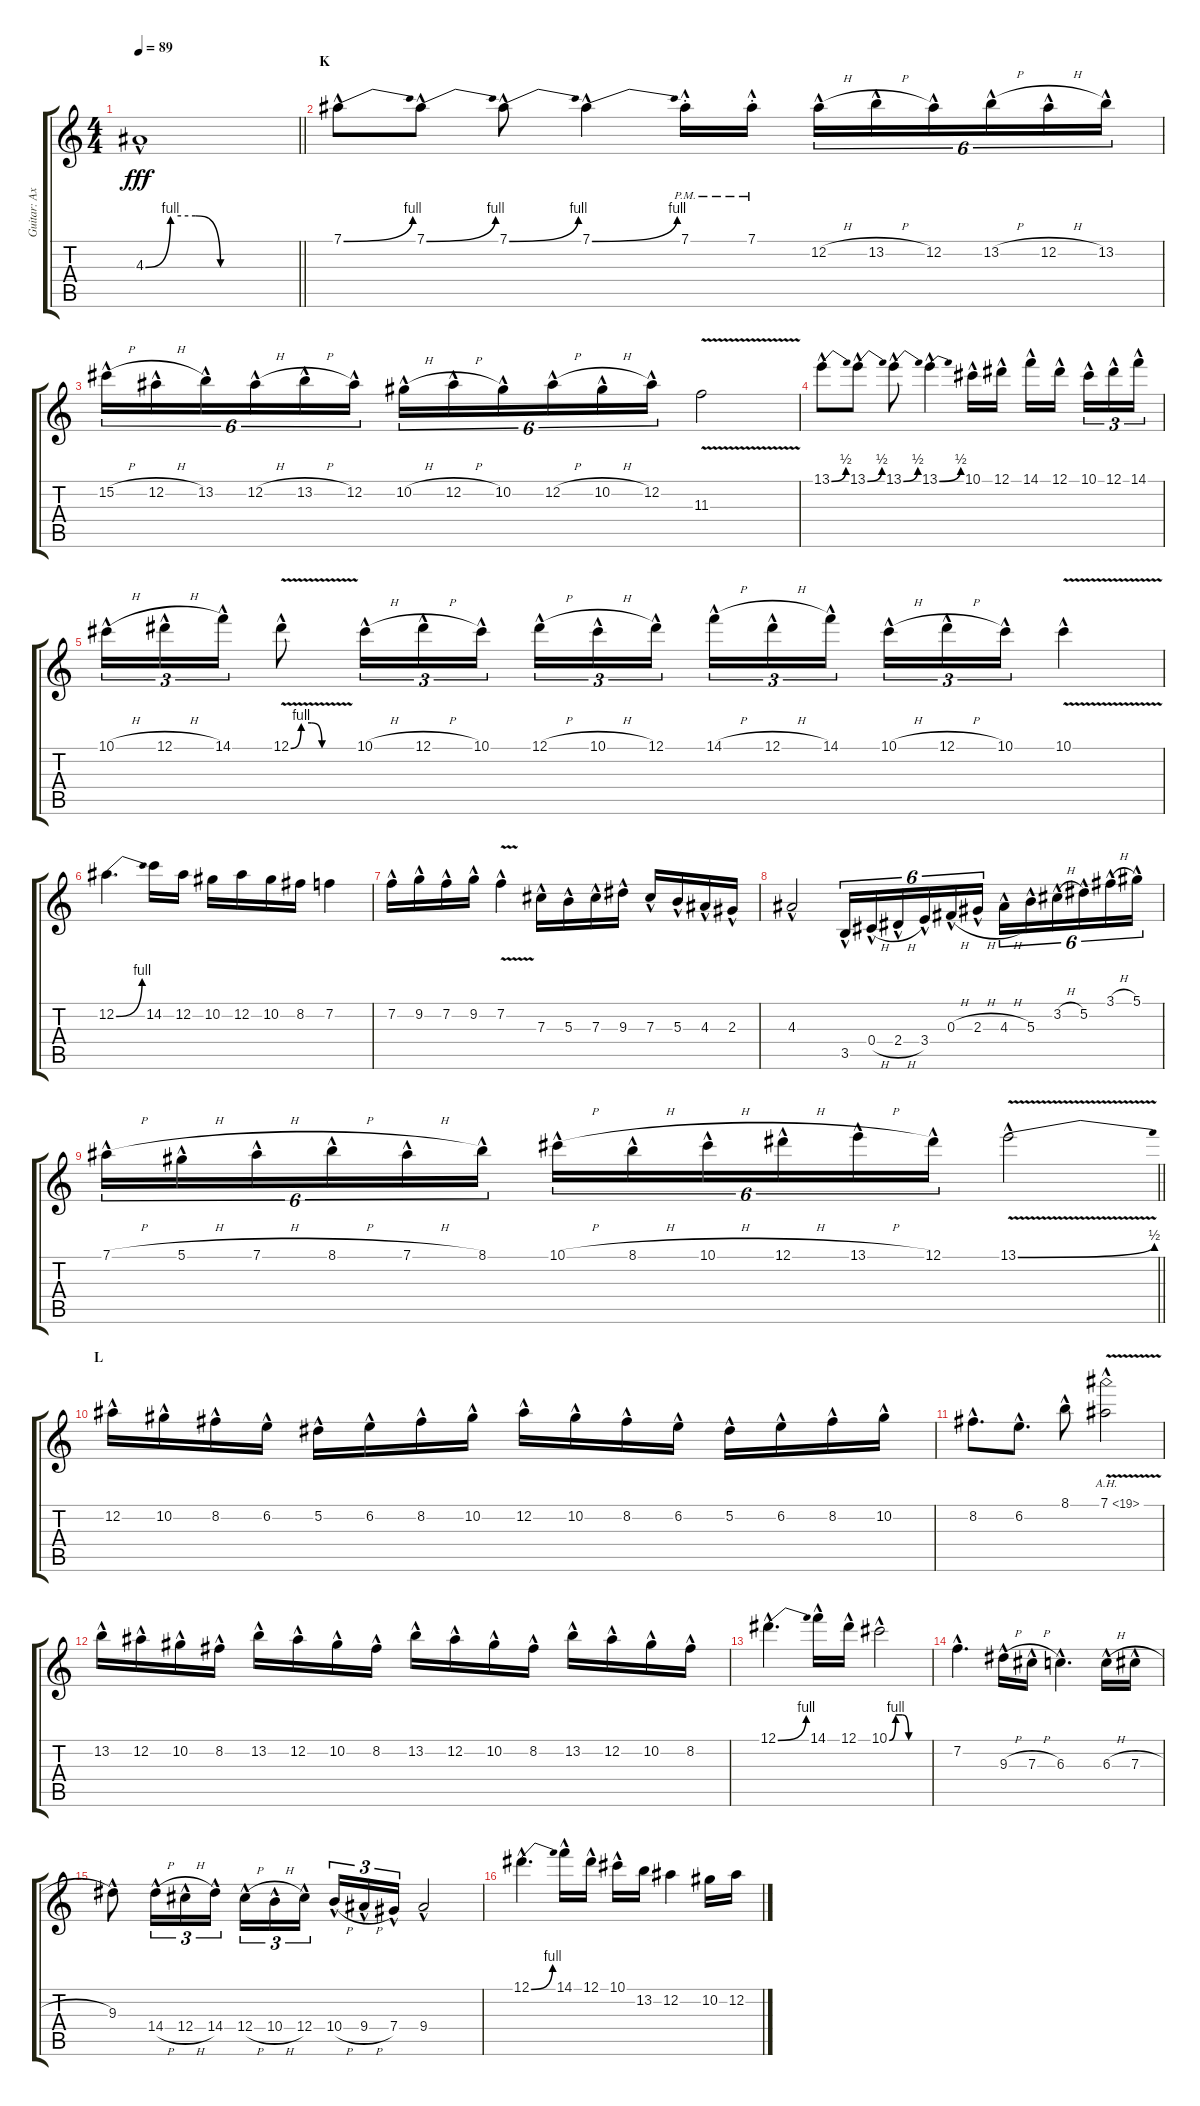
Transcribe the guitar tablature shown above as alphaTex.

\track ("Guitar: Axel" "Guitar: Ax") {instrument overdrivenguitar}
\staff {score tabs}
\tuning (Eb4 Bb3 Gb3 Db3 Ab2 Eb2) {hide}
\ts (4 4)
\tempo 89
\clef g2
\barLineRight lightlight
\ks c
4.3{be (custom 0 0 10 4 20 4 30 0 60 0) hac}.1{dy fff} |
\section ("" "K")
7.1{be (bend 0 0 60 4) hac}.8 7.1{be (bend 0 0 60 4) hac}.8 7.1{be (bend 0 0 60 4) hac}.8 7.1{be (bend 0 0 60 4) hac}.4 7.1{hac pm st}.16 7.1{hac pm st}.16 12.2{h hac}.16{tu (6 4)} 13.2{h hac}.16{tu (6 4)} 12.2{hac}.16{tu (6 4)} 13.2{h hac}.16{tu (6 4)} 12.2{h hac}.16{tu (6 4)} 13.2{hac}.16{tu (6 4)} |
15.2{h hac}.16{tu (6 4)} 12.2{h hac}.16{tu (6 4)} 13.2{hac}.16{tu (6 4)} 12.2{h hac}.16{tu (6 4)} 13.2{h hac}.16{tu (6 4)} 12.2{hac}.16{tu (6 4)} 10.2{h hac}.16{tu (6 4)} 12.2{h hac}.16{tu (6 4)} 10.2{hac}.16{tu (6 4)} 12.2{h hac}.16{tu (6 4)} 10.2{h hac}.16{tu (6 4)} 12.2{hac}.16{tu (6 4)} 11.3{v}.2 |
13.1{be (bend 0 0 60 2) hac}.8 13.1{be (bend 0 0 60 2) hac}.8 13.1{be (bend 0 0 60 2) hac}.8 13.1{be (bend 0 0 60 2) hac}.4 10.1{hac}.16 12.1{hac}.16 14.1{hac}.16 12.1{hac}.16{beam splitsecondary} 10.1{hac}.16{tu (3 2)} 12.1{hac}.16{tu (3 2)} 14.1{hac}.16{tu (3 2)} |
10.1{h hac}.16{tu (3 2)} 12.1{h hac}.16{tu (3 2)} 14.1{hac}.16{tu (3 2)} 12.1{be (custom 0 0 10 4 20 4 30 0 60 0) v hac}.8 10.1{h hac}.16{tu (3 2)} 12.1{h hac}.16{tu (3 2)} 10.1{hac}.16{tu (3 2) beam splitsecondary} 12.1{h hac}.16{tu (3 2)} 10.1{h hac}.16{tu (3 2)} 12.1{hac}.16{tu (3 2)} 14.1{h hac}.16{tu (3 2)} 12.1{h hac}.16{tu (3 2)} 14.1{hac}.16{tu (3 2) beam splitsecondary} 10.1{h hac}.16{tu (3 2)} 12.1{h hac}.16{tu (3 2)} 10.1{hac}.16{tu (3 2)} 10.1{v hac}.4 |
12.2{be (bend 0 0 60 4)}.4{d} 14.2.16 12.2.16 10.2.16 12.2.16 10.2.16 8.2.16 7.2.4 |
7.2{hac}.16 9.2{hac}.16 7.2{hac}.16 9.2{hac}.16 7.2{v hac}.4 7.3{hac}.16 5.3{hac}.16 7.3{hac}.16 9.3{hac}.16 7.3{hac}.16 5.3{hac}.16 4.3{hac}.16 2.3{hac}.16 |
4.3{hac}.2 3.5{hac}.16{tu (6 4)} 0.4{h hac}.16{tu (6 4)} 2.4{h hac}.16{tu (6 4)} 3.4{hac}.16{tu (6 4)} 0.3{h hac}.16{tu (6 4)} 2.3{h hac}.16{tu (6 4)} 4.3{h hac}.16{tu (6 4)} 5.3{hac}.16{tu (6 4)} 3.2{h hac}.16{tu (6 4)} 5.2{hac}.16{tu (6 4)} 3.1{h hac}.16{tu (6 4)} 5.1{hac}.16{tu (6 4)} |
\barLineRight lightlight
7.1{h hac}.16{tu (6 4)} 5.1{h hac}.16{tu (6 4)} 7.1{h hac}.16{tu (6 4)} 8.1{h hac}.16{tu (6 4)} 7.1{h hac}.16{tu (6 4)} 8.1{hac}.16{tu (6 4)} 10.1{h hac}.16{tu (6 4)} 8.1{h hac}.16{tu (6 4)} 10.1{h hac}.16{tu (6 4)} 12.1{h hac}.16{tu (6 4)} 13.1{h hac}.16{tu (6 4)} 12.1{hac}.16{tu (6 4)} 13.1{be (bend 0 0 60 2) v hac}.2 |
\section ("" "L")
12.2{hac}.16 10.2{hac}.16 8.2{hac}.16 6.2{hac}.16 5.2{hac}.16 6.2{hac}.16 8.2{hac}.16 10.2{hac}.16 12.2{hac}.16 10.2{hac}.16 8.2{hac}.16 6.2{hac}.16 5.2{hac}.16 6.2{hac}.16 8.2{hac}.16 10.2{hac}.16 |
8.2{hac}.8{d} 6.2{hac}.8{d} 8.1{hac}.8 7.1{ah 12 v hac}.2 |
13.2{hac}.16 12.2{hac}.16 10.2{hac}.16 8.2{hac}.16 13.2{hac}.16 12.2{hac}.16 10.2{hac}.16 8.2{hac}.16 13.2{hac}.16 12.2{hac}.16 10.2{hac}.16 8.2{hac}.16 13.2{hac}.16 12.2{hac}.16 10.2{hac}.16 8.2{hac}.16 |
12.1{be (bend 0 0 60 4) hac}.4{d} 14.1{hac}.16 12.1{hac}.16 10.1{be (custom 0 0 10 4 20 4 30 0 60 0) hac}.2 |
7.2{hac}.4{d} 9.3{h hac}.16 7.3{h hac}.16 6.3{hac}.4{d} 6.3{h hac}.16 7.3{h hac}.16 |
9.3{hac}.8 14.4{h hac}.16{tu (3 2)} 12.4{h hac}.16{tu (3 2)} 14.4{hac}.16{tu (3 2)} 12.4{h hac}.16{tu (3 2)} 10.4{h hac}.16{tu (3 2)} 12.4{hac}.16{tu (3 2) beam splitsecondary} 10.4{h hac}.16{tu (3 2)} 9.4{h hac}.16{tu (3 2)} 7.4{hac}.16{tu (3 2)} 9.4{hac}.2 |
12.1{be (bend 0 0 60 4) hac}.4{d} 14.1{hac}.16 12.1{hac}.16 10.1{hac}.16 13.2.16 12.2.4 10.2.16 12.2.16
